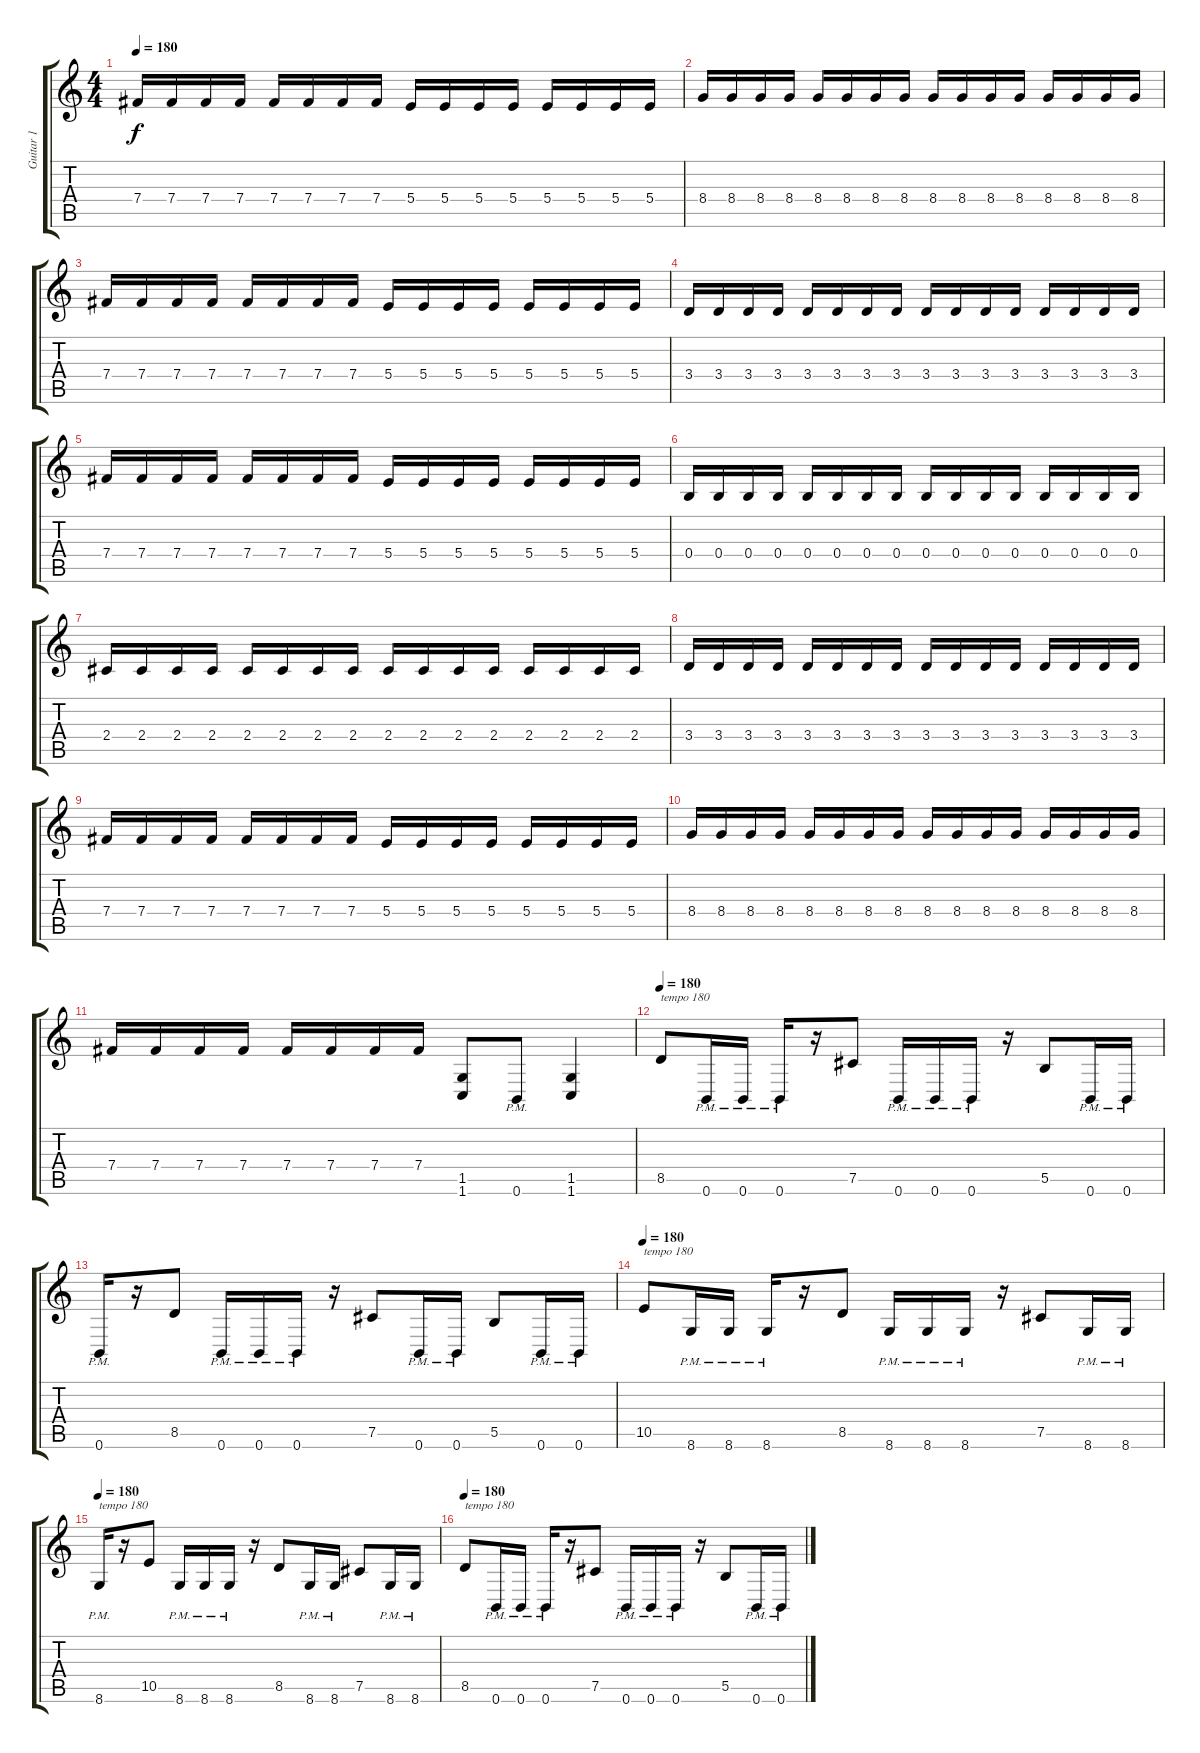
\track ("Guitar 1" "Guitar 1") {instrument distortionguitar}
\staff {score tabs}
\tuning (Db4 Ab3 E3 B2 Gb2 B1) {hide}
\ts (4 4)
\tempo 180
\clef g2
\ks c
7.4.16{dy f} 7.4.16 7.4.16 7.4.16 7.4.16 7.4.16 7.4.16 7.4.16 5.4.16 5.4.16 5.4.16 5.4.16 5.4.16 5.4.16 5.4.16 5.4.16 |
8.4.16 8.4.16 8.4.16 8.4.16 8.4.16 8.4.16 8.4.16 8.4.16 8.4.16 8.4.16 8.4.16 8.4.16 8.4.16 8.4.16 8.4.16 8.4.16 |
7.4.16 7.4.16 7.4.16 7.4.16 7.4.16 7.4.16 7.4.16 7.4.16 5.4.16 5.4.16 5.4.16 5.4.16 5.4.16 5.4.16 5.4.16 5.4.16 |
3.4.16 3.4.16 3.4.16 3.4.16 3.4.16 3.4.16 3.4.16 3.4.16 3.4.16 3.4.16 3.4.16 3.4.16 3.4.16 3.4.16 3.4.16 3.4.16 |
7.4.16 7.4.16 7.4.16 7.4.16 7.4.16 7.4.16 7.4.16 7.4.16 5.4.16 5.4.16 5.4.16 5.4.16 5.4.16 5.4.16 5.4.16 5.4.16 |
0.4.16 0.4.16 0.4.16 0.4.16 0.4.16 0.4.16 0.4.16 0.4.16 0.4.16 0.4.16 0.4.16 0.4.16 0.4.16 0.4.16 0.4.16 0.4.16 |
2.4.16 2.4.16 2.4.16 2.4.16 2.4.16 2.4.16 2.4.16 2.4.16 2.4.16 2.4.16 2.4.16 2.4.16 2.4.16 2.4.16 2.4.16 2.4.16 |
3.4.16 3.4.16 3.4.16 3.4.16 3.4.16 3.4.16 3.4.16 3.4.16 3.4.16 3.4.16 3.4.16 3.4.16 3.4.16 3.4.16 3.4.16 3.4.16 |
7.4.16 7.4.16 7.4.16 7.4.16 7.4.16 7.4.16 7.4.16 7.4.16 5.4.16 5.4.16 5.4.16 5.4.16 5.4.16 5.4.16 5.4.16 5.4.16 |
8.4.16 8.4.16 8.4.16 8.4.16 8.4.16 8.4.16 8.4.16 8.4.16 8.4.16 8.4.16 8.4.16 8.4.16 8.4.16 8.4.16 8.4.16 8.4.16 |
7.4.16 7.4.16 7.4.16 7.4.16 7.4.16 7.4.16 7.4.16 7.4.16 (1.5 1.6).8 0.6{pm}.8 (1.5 1.6).4 |
\tempo 180
8.5.8{txt "tempo 180"} 0.6{pm}.16 0.6{pm}.16 0.6{pm}.16 r.16 7.5.8 0.6{pm}.16 0.6{pm}.16 0.6{pm}.16 r.16 5.5.8 0.6{pm}.16 0.6{pm}.16 |
0.6{pm}.16 r.16 8.5.8 0.6{pm}.16 0.6{pm}.16 0.6{pm}.16 r.16 7.5.8 0.6{pm}.16 0.6{pm}.16 5.5.8 0.6{pm}.16 0.6{pm}.16 |
\tempo 180
10.5.8{txt "tempo 180"} 8.6{pm}.16 8.6{pm}.16 8.6{pm}.16 r.16 8.5.8 8.6{pm}.16 8.6{pm}.16 8.6{pm}.16 r.16 7.5.8 8.6{pm}.16 8.6{pm}.16 |
\tempo 180
8.6{pm}.16{txt "tempo 180"} r.16 10.5.8 8.6{pm}.16 8.6{pm}.16 8.6{pm}.16 r.16 8.5.8 8.6{pm}.16 8.6{pm}.16 7.5.8 8.6{pm}.16 8.6{pm}.16 |
\tempo 180
8.5.8{txt "tempo 180"} 0.6{pm}.16 0.6{pm}.16 0.6{pm}.16 r.16 7.5.8 0.6{pm}.16 0.6{pm}.16 0.6{pm}.16 r.16 5.5.8 0.6{pm}.16 0.6{pm}.16
